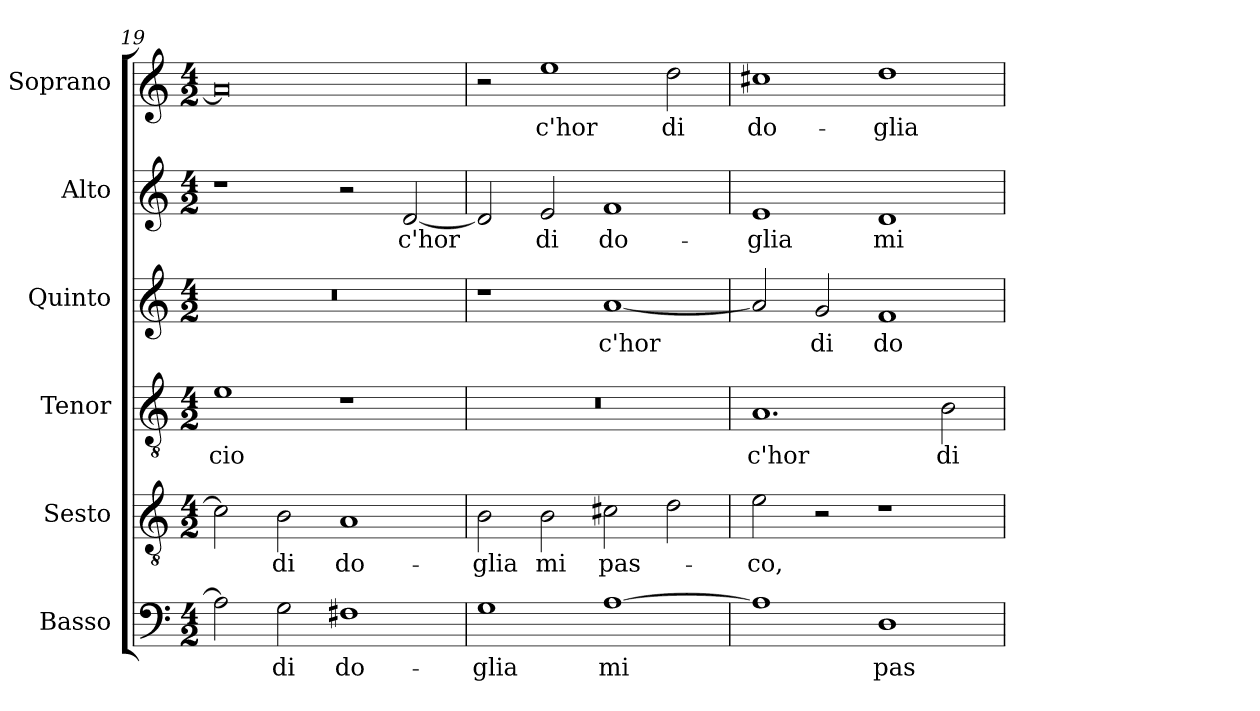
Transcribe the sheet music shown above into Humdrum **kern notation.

**kern	**text	**kern	**text	**kern	**text	**kern	**text	**kern	**text	**kern	**text
*part6	*part6	*part5	*part5	*part4	*part4	*part3	*part3	*part2	*part2	*part1	*part1
*staff6	*staff6	*staff5	*staff5	*staff4	*staff4	*staff3	*staff3	*staff2	*staff2	*staff1	*staff1
*I"Basso	*	*I"Sesto	*	*I"Tenor	*	*I"Quinto	*	*I"Alto	*	*I"Soprano	*
*	*	*I'T.	*	*I'T.	*	*	*	*I'A.	*	*I'Sop.	*
*clefF4	*	*clefGv2	*	*clefGv2	*	*clefG2	*	*clefG2	*	*clefG2	*
*	*	*ITrd7c12	*	*ITrd7c12	*	*	*	*	*	*	*
*k[]	*	*k[]	*	*k[]	*	*k[]	*	*k[]	*	*k[]	*
*C:	*	*C:	*	*C:	*	*C:	*	*C:	*	*C:	*
*M4/2	*	*M4/2	*	*M4/2	*	*M4/2	*	*M4/2	*	*M4/2	*
=19	=19	=19	=19	=19	=19	=19	=19	=19	=19	=19	=19
!	!	!	!	!	!LO:LY:b:color=#000000	!LO:N:vis=1	!	!	!	!	!
2Ai\]	.	2Ci\]	.	1Ei	-cio	0r	.	1r	.	0ai]	.
!	!LO:LY:b:color=#000000	!	!	!	!	!	!	!	!	!	!
!	!	!	!LO:LY:b:color=#000000	!	!	!	!	!	!	!	!
2Gi\	di	2BBi\	di	.	.	.	.	.	.	.	.
!	!LO:LY:b:color=#000000	!	!	!	!	!	!	!	!	!	!
!	!	!	!LO:LY:b:color=#000000	!	!	!	!	!	!	!	!
1F#Xi	do-	1AAi	do-	1r	.	.	.	2r	.	.	.
!	!	!	!	!	!	!	!	!	!LO:LY:b:color=#000000	!	!
.	.	.	.	.	.	.	.	[2di/	c'hor	.	.
!!LO:LB:g=z
=20	=20	=20	=20	=20	=20	=20	=20	=20	=20	=20	=20
!	!LO:LY:b:color=#000000	!	!	!	!	!	!	!	!	!	!
!	!	!	!LO:LY:b:color=#000000	!LO:N:vis=1	!	!	!	!	!	!	!
1Gi	-glia	2BBi\	-glia	0r	.	1r	.	2di/]	.	2r	.
!	!	!	!LO:LY:b:color=#000000	!	!	!	!	!	!	!	!
!	!	!	!	!	!	!	!	!	!LO:LY:b:color=#000000	!	!
!	!	!	!	!	!	!	!	!	!	!	!LO:LY:b:color=#000000
.	.	2BBi\	mi	.	.	.	.	2ei/	di	1eei	c'hor
!	!LO:LY:b:color=#000000	!	!	!	!	!	!	!	!	!	!
!	!	!	!LO:LY:b:color=#000000	!	!	!	!	!	!	!	!
!	!	!	!	!	!	!	!LO:LY:b:color=#000000	!	!	!	!
!	!	!	!	!	!	!	!	!	!LO:LY:b:color=#000000	!	!
[1Ai	mi	2C#Xi\	pas-	.	.	[1ai	c'hor	1fi	do-	.	.
!	!	!	!	!	!	!	!	!	!	!	!LO:LY:b:color=#000000
.	.	2Di\	.	.	.	.	.	.	.	2ddi\	di
=21	=21	=21	=21	=21	=21	=21	=21	=21	=21	=21	=21
!	!	!	!LO:LY:b:color=#000000	!	!	!	!	!	!	!	!
!	!	!	!	!	!LO:LY:b:color=#000000	!	!	!	!	!	!
!	!	!	!	!	!	!	!	!	!LO:LY:b:color=#000000	!	!
!	!	!	!	!	!	!	!	!	!	!	!LO:LY:b:color=#000000
1Ai]	.	2Ei\	-co,	1.AAi	c'hor	2ai/]	.	1ei	-glia	1cc#Xi	do-
!	!	!	!	!	!	!	!LO:LY:b:color=#000000	!	!	!	!
.	.	2r	.	.	.	2gi/	di	.	.	.	.
!	!LO:LY:b:color=#000000	!	!	!	!	!	!	!	!	!	!
!	!	!	!	!	!	!	!LO:LY:b:color=#000000	!	!	!	!
!	!	!	!	!	!	!	!	!	!LO:LY:b:color=#000000	!	!
!	!	!	!	!	!	!	!	!	!	!	!LO:LY:b:color=#000000
1Di	pas-	1r	.	.	.	1fi	do-	1di	mi	1ddi	-glia
!	!	!	!	!	!LO:LY:b:color=#000000	!	!	!	!	!	!
.	.	.	.	2BBi\	di	.	.	.	.	.	.
=	=	=	=	=	=	=	=	=	=	=	=
*-	*-	*-	*-	*-	*-	*-	*-	*-	*-	*-	*-
